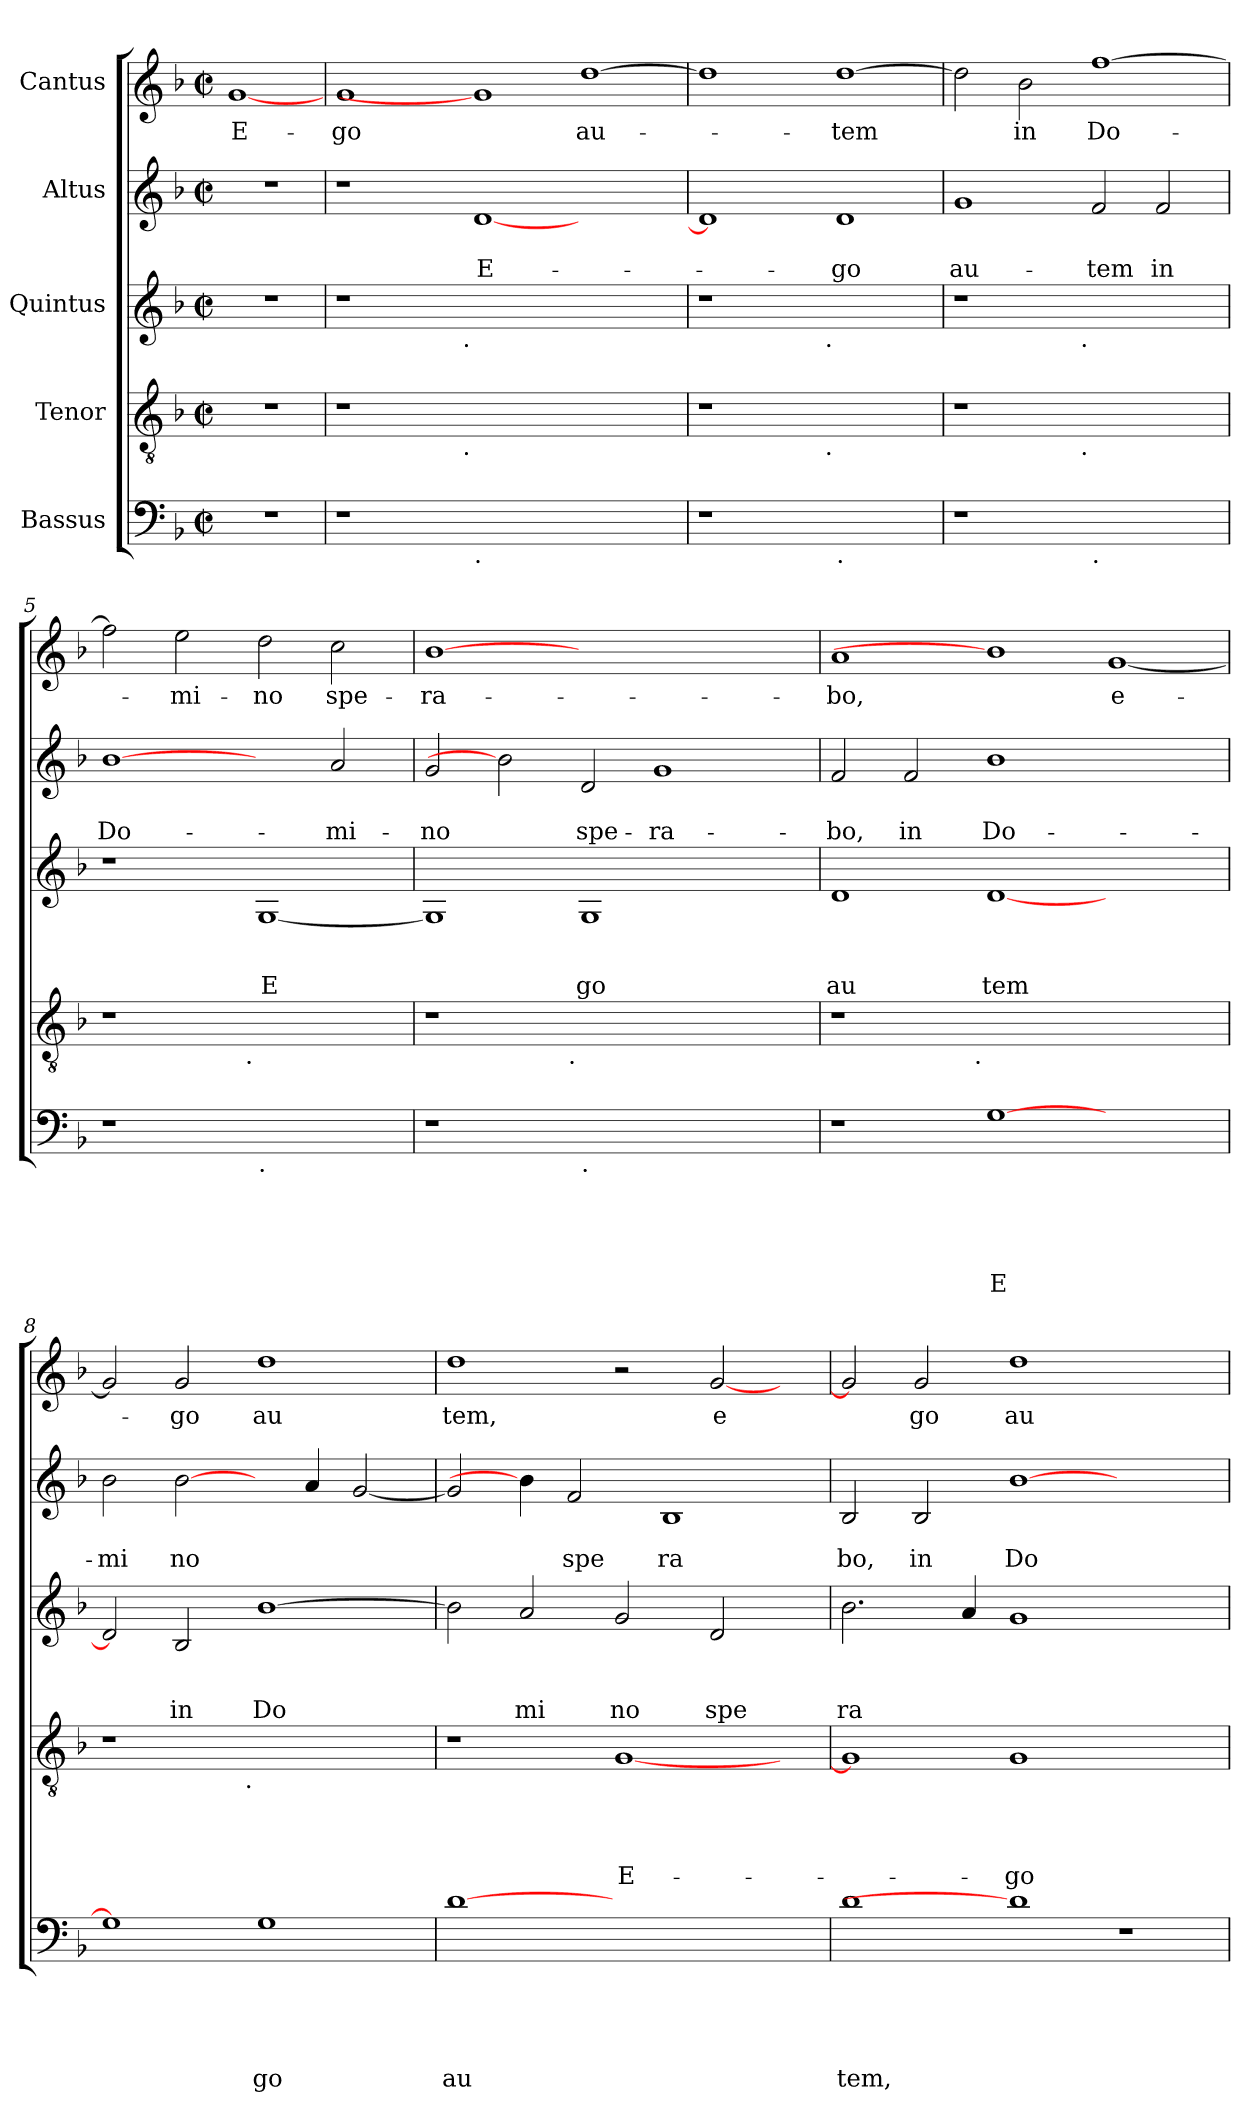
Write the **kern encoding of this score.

**kern	**text	**text	**text	**text	**text	**kern	**text	**text	**text	**text	**kern	**text	**text	**text	**kern	**text	**text	**kern	**text
*part5	*part5	*part5	*part5	*part5	*part5	*part4	*part4	*part4	*part4	*part4	*part3	*part3	*part3	*part3	*part2	*part2	*part2	*part1	*part1
*staff5	*staff5	*staff5	*staff5	*staff5	*staff5	*staff4	*staff4	*staff4	*staff4	*staff4	*staff3	*staff3	*staff3	*staff3	*staff2	*staff2	*staff2	*staff1	*staff1
*I"Bassus	*	*	*	*	*	*I"Tenor	*	*	*	*	*I"Quintus	*	*	*	*I"Altus	*	*	*I"Cantus	*
*clefF4	*	*	*	*	*	*clefGv2	*	*	*	*	*clefG2	*	*	*	*clefG2	*	*	*clefG2	*
*k[b-]	*	*	*	*	*	*k[b-]	*	*	*	*	*k[b-]	*	*	*	*k[b-]	*	*	*k[b-]	*
*F:	*	*	*	*	*	*F:	*	*	*	*	*F:	*	*	*	*F:	*	*	*F:	*
*M2/2	*	*	*	*	*	*M2/2	*	*	*	*	*M2/2	*	*	*	*M2/2	*	*	*M2/2	*
*met(c|)	*	*	*	*	*	*met(c|)	*	*	*	*	*met(c|)	*	*	*	*met(c|)	*	*	*met(c|)	*
=1	=1	=1	=1	=1	=1	=1	=1	=1	=1	=1	=1	=1	=1	=1	=1	=1	=1	=1	=1
!	!	!	!	!	!	!	!	!	!	!	!	!	!	!	!	!	!	!	!LO:LY:b
1r	.	.	.	.	.	1r	.	.	.	.	1r	.	.	.	1r	.	.	[1g	E-
=2	=2	=2	=2	=2	=2	=2	=2	=2	=2	=2	=2	=2	=2	=2	=2	=2	=2	=2	=2
!	!	!	!	!	!	!	!	!	!	!	!	!	!	!	!	!	!	!	!LO:LY:b
*	*	*	*	*	*	*^	*	*	*	*	*^	*	*	*	*	*	*	*	*
1r	.	.	.	.	.	1r	2ryy	.	.	.	.	1r	2ryy	.	.	.	1r	.	.	1g	-go
.	.	.	.	.	.	.	4...ryy	.	.	.	.	.	4...ryy	.	.	.	.	.	.	.	.
!	!	!	!	!	!	!	!	!	!	!	!	!	!LO:TX:b:t=.	!	!	!	!	!	!	!	!
!	!	!	!	!	!	!	!LO:TX:b:t=.	!	!	!	!	!	!	!	!	!	!	!	!	!	!
.	.	.	.	.	.	.	1ryy	.	.	.	.	.	1ryy	.	.	.	.	.	.	.	.
!LO:TX:b:t=.	!	!	!	!	!	!	!	!	!	!	!	!	!	!	!	!	!	!	!	!	!
!	!	!	!	!	!	!	!	!	!	!	!	!	!	!	!	!	!	!	!LO:LY:b	!	!
0ryy	.	.	.	.	.	0ryy	.	.	.	.	.	0ryy	.	.	.	.	[<1d	.	E-	1g]	.
.	.	.	.	.	.	.	1ryy	.	.	.	.	.	1ryy	.	.	.	.	.	.	.	.
!	!	!	!	!	!	!	!	!	!	!	!	!	!	!	!	!	!	!	!	!	!LO:LY:b
.	.	.	.	.	.	.	.	.	.	.	.	.	.	.	.	.	1ryy	.	.	[>1dd	au-
.	.	.	.	.	.	.	32ryy	.	.	.	.	.	32ryy	.	.	.	.	.	.	.	.
=3	=3	=3	=3	=3	=3	=3	=3	=3	=3	=3	=3	=3	=3	=3	=3	=3	=3	=3	=3	=3	=3
1r	.	.	.	.	.	1r	2ryy	.	.	.	.	1r	2ryy	.	.	.	1d]	.	.	1dd]	.
.	.	.	.	.	.	.	4...ryy	.	.	.	.	.	4...ryy	.	.	.	.	.	.	.	.
!	!	!	!	!	!	!	!	!	!	!	!	!	!LO:TX:b:t=.	!	!	!	!	!	!	!	!
!	!	!	!	!	!	!	!LO:TX:b:t=.	!	!	!	!	!	!	!	!	!	!	!	!	!	!
.	.	.	.	.	.	.	1ryy	.	.	.	.	.	1ryy	.	.	.	.	.	.	.	.
!LO:TX:b:t=.	!	!	!	!	!	!	!	!	!	!	!	!	!	!	!	!	!	!	!	!	!
!	!	!	!	!	!	!	!	!	!	!	!	!	!	!	!	!	!	!	!LO:LY:b	!	!LO:LY:b
1ryy	.	.	.	.	.	1ryy	.	.	.	.	.	1ryy	.	.	.	.	1d	.	-go	[>1dd	-tem
.	.	.	.	.	.	.	32ryy	.	.	.	.	.	32ryy	.	.	.	.	.	.	.	.
=4	=4	=4	=4	=4	=4	=4	=4	=4	=4	=4	=4	=4	=4	=4	=4	=4	=4	=4	=4	=4	=4
!	!	!	!	!	!	!	!	!	!	!	!	!	!	!	!	!	!	!	!LO:LY:b	!	!
1r	.	.	.	.	.	1r	2ryy	.	.	.	.	1r	2ryy	.	.	.	1g	.	au-	2dd\]	.
!	!	!	!	!	!	!	!	!	!	!	!	!	!	!	!	!	!	!	!	!	!LO:LY:b
.	.	.	.	.	.	.	4...ryy	.	.	.	.	.	4...ryy	.	.	.	.	.	.	2b-\	in
!	!	!	!	!	!	!	!	!	!	!	!	!	!LO:TX:b:t=.	!	!	!	!	!	!	!	!
!	!	!	!	!	!	!	!LO:TX:b:t=.	!	!	!	!	!	!	!	!	!	!	!	!	!	!
.	.	.	.	.	.	.	1ryy	.	.	.	.	.	1ryy	.	.	.	.	.	.	.	.
!LO:TX:b:t=.	!	!	!	!	!	!	!	!	!	!	!	!	!	!	!	!	!	!	!	!	!
!	!	!	!	!	!	!	!	!	!	!	!	!	!	!	!	!	!	!	!LO:LY:b	!	!LO:LY:b
1ryy	.	.	.	.	.	1ryy	.	.	.	.	.	1ryy	.	.	.	.	2f/	.	-tem	[>1ff	Do-
!	!	!	!	!	!	!	!	!	!	!	!	!	!	!	!	!	!	!	!LO:LY:b	!	!
.	.	.	.	.	.	.	.	.	.	.	.	.	.	.	.	.	2f/	.	in	.	.
.	.	.	.	.	.	.	32ryy	.	.	.	.	.	32ryy	.	.	.	.	.	.	.	.
=5	=5	=5	=5	=5	=5	=5	=5	=5	=5	=5	=5	=5	=5	=5	=5	=5	=5	=5	=5	=5	=5
!	!	!	!	!	!	!	!	!	!	!	!	!	!	!	!	!	!	!	!LO:LY:b	!	!
*	*	*	*	*	*	*	*	*	*	*	*	*v	*v	*	*	*	*	*	*	*	*
1r	.	.	.	.	.	1r	2ryy	.	.	.	.	1r	.	.	.	[1b-	.	Do-	2ff\]	.
!	!	!	!	!	!	!	!	!	!	!	!	!	!	!	!	!	!	!	!	!LO:LY:b
.	.	.	.	.	.	.	4...ryy	.	.	.	.	.	.	.	.	.	.	.	2ee\	-mi-
!	!	!	!	!	!	!	!LO:TX:b:t=.	!	!	!	!	!	!	!	!	!	!	!	!	!
.	.	.	.	.	.	.	1ryy	.	.	.	.	.	.	.	.	.	.	.	.	.
!LO:TX:b:t=.	!	!	!	!	!	!	!	!	!	!	!	!	!	!	!	!	!	!	!	!
!	!	!	!	!	!	!	!	!	!	!	!	!	!	!	!LO:LY:b	!	!	!	!	!LO:LY:b
1ryy	.	.	.	.	.	1ryy	.	.	.	.	.	[<1G	.	.	E	2ryy	.	.	2dd\	-no
!	!	!	!	!	!	!	!	!	!	!	!	!	!	!	!	!	!	!LO:LY:b	!	!LO:LY:b
.	.	.	.	.	.	.	.	.	.	.	.	.	.	.	.	2a/	.	-mi-	2cc\	spe-
.	.	.	.	.	.	.	32ryy	.	.	.	.	.	.	.	.	.	.	.	.	.
=6	=6	=6	=6	=6	=6	=6	=6	=6	=6	=6	=6	=6	=6	=6	=6	=6	=6	=6	=6	=6
!	!	!	!	!	!	!	!	!	!	!	!	!	!	!	!	!	!	!LO:LY:b	!	!LO:LY:b
1r	.	.	.	.	.	1r	2ryy	.	.	.	.	1G]	.	.	.	2g/	.	-no	[1b-	-ra-
.	.	.	.	.	.	.	4...ryy	.	.	.	.	.	.	.	.	2b-]	.	.	.	.
!	!	!	!	!	!	!	!LO:TX:b:t=.	!	!	!	!	!	!	!	!	!	!	!	!	!
.	.	.	.	.	.	.	1ryy	.	.	.	.	.	.	.	.	.	.	.	.	.
!LO:TX:b:t=.	!	!	!	!	!	!	!	!	!	!	!	!	!	!	!	!	!	!	!	!
!	!	!	!	!	!	!	!	!	!	!	!	!	!	!	!LO:LY:b	!	!	!LO:LY:b	!	!
1.ryy	.	.	.	.	.	1.ryy	.	.	.	.	.	1G	.	.	go	2d/	.	spe-	1.ryy	.
!	!	!	!	!	!	!	!	!	!	!	!	!	!	!	!	!	!	!LO:LY:b	!	!
.	.	.	.	.	.	.	.	.	.	.	.	.	.	.	.	1g	.	-ra-	.	.
.	.	.	.	.	.	.	2ryy	.	.	.	.	.	.	.	.	.	.	.	.	.
.	.	.	.	.	.	.	.	.	.	.	.	2ryy	.	.	.	.	.	.	.	.
.	.	.	.	.	.	.	32ryy	.	.	.	.	.	.	.	.	.	.	.	.	.
=7	=7	=7	=7	=7	=7	=7	=7	=7	=7	=7	=7	=7	=7	=7	=7	=7	=7	=7	=7	=7
!	!	!	!	!	!	!	!	!	!	!	!	!	!	!	!LO:LY:b	!	!	!LO:LY:b	!	!LO:LY:b
1r	.	.	.	.	.	1r	2ryy	.	.	.	.	1d	.	.	au	2f/	.	-bo,	1a	-bo,
!	!	!	!	!	!	!	!	!	!	!	!	!	!	!	!	!	!	!LO:LY:b	!	!
.	.	.	.	.	.	.	4...ryy	.	.	.	.	.	.	.	.	2f/	.	in	.	.
!	!	!	!	!	!	!	!LO:TX:b:t=.	!	!	!	!	!	!	!	!	!	!	!	!	!
.	.	.	.	.	.	.	1ryy	.	.	.	.	.	.	.	.	.	.	.	.	.
!	!	!	!	!	!LO:LY:b	!	!	!	!	!	!	!	!	!	!LO:LY:b	!	!	!LO:LY:b	!	!
[<1G	.	.	.	.	E	0ryy	.	.	.	.	.	[<1d	.	.	tem	1b-	.	Do-	1b-]	.
.	.	.	.	.	.	.	1ryy	.	.	.	.	.	.	.	.	.	.	.	.	.
!	!	!	!	!	!	!	!	!	!	!	!	!	!	!	!	!	!	!	!	!LO:LY:b:rj
1ryy	.	.	.	.	.	.	.	.	.	.	.	1ryy	.	.	.	1ryy	.	.	[<1g	e-
.	.	.	.	.	.	.	32ryy	.	.	.	.	.	.	.	.	.	.	.	.	.
!!LO:LB:g=z
=8	=8	=8	=8	=8	=8	=8	=8	=8	=8	=8	=8	=8	=8	=8	=8	=8	=8	=8	=8	=8
!	!	!	!	!	!	!	!	!	!	!	!	!	!	!	!	!	!	!LO:LY:b	!	!
1G]	.	.	.	.	.	1r	2ryy	.	.	.	.	2d/]	.	.	.	2b-\	.	-mi	2g/]	.
!	!	!	!	!	!	!	!	!	!	!	!	!	!	!	!LO:LY:b	!	!	!LO:LY:b	!	!LO:LY:b
.	.	.	.	.	.	.	4...ryy	.	.	.	.	2B-/	.	.	in	[2b-\	.	no	2g/	-go
!	!	!	!	!	!	!	!LO:TX:b:t=.	!	!	!	!	!	!	!	!	!	!	!	!	!
.	.	.	.	.	.	.	1ryy	.	.	.	.	.	.	.	.	.	.	.	.	.
!	!	!	!	!	!LO:LY:b	!	!	!	!	!	!	!	!	!	!LO:LY:b	!	!	!	!	!LO:LY:b
1G	.	.	.	.	go	1ryy	.	.	.	.	.	[>1b-	.	.	Do	4ryy	.	.	1dd	au
.	.	.	.	.	.	.	.	.	.	.	.	.	.	.	.	4a/	.	.	.	.
.	.	.	.	.	.	.	.	.	.	.	.	.	.	.	.	[<2g/	.	.	.	.
.	.	.	.	.	.	.	32ryy	.	.	.	.	.	.	.	.	.	.	.	.	.
=9	=9	=9	=9	=9	=9	=9	=9	=9	=9	=9	=9	=9	=9	=9	=9	=9	=9	=9	=9	=9
!	!	!	!	!	!LO:LY:b	!	!	!	!	!	!	!	!	!	!	!	!	!	!	!LO:LY:b
*	*	*	*	*	*	*v	*v	*	*	*	*	*	*	*	*	*	*	*	*	*
[1d	.	.	.	.	au	1r	.	.	.	.	2b-\]	.	.	.	2g/]	.	.	1dd	tem,
!	!	!	!	!	!	!	!	!	!	!	!	!	!	!LO:LY:b	!	!	!	!	!
.	.	.	.	.	.	.	.	.	.	.	2a/	.	.	mi	4b-\]	.	.	.	.
!	!	!	!	!	!	!	!	!	!	!	!	!	!	!	!	!	!LO:LY:b	!	!
.	.	.	.	.	.	.	.	.	.	.	.	.	.	.	2f/	.	spe	.	.
!	!	!	!	!	!	!	!	!	!	!LO:LY:b	!	!	!	!LO:LY:b	!	!	!	!	!
1ryy	.	.	.	.	.	[<1G	.	.	.	E-	2g/	.	.	no	.	.	.	2r	.
!	!	!	!	!	!	!	!	!	!	!	!	!	!	!	!	!	!LO:LY:b	!	!
.	.	.	.	.	.	.	.	.	.	.	.	.	.	.	1B-	.	ra	.	.
!	!	!	!	!	!	!	!	!	!	!	!	!	!	!LO:LY:b	!	!	!	!	!LO:LY:b
.	.	.	.	.	.	.	.	.	.	.	2d/	.	.	spe	.	.	.	[<2g/	e
4ryy	.	.	.	.	.	4ryy	.	.	.	.	4ryy	.	.	.	.	.	.	4ryy	.
=10	=10	=10	=10	=10	=10	=10	=10	=10	=10	=10	=10	=10	=10	=10	=10	=10	=10	=10	=10
!	!	!	!	!	!LO:LY:b	!	!	!	!	!	!	!	!	!LO:LY:b	!	!	!LO:LY:b	!	!
1d	.	.	.	.	tem,	1G]	.	.	.	.	2.b-\	.	.	ra	2B-/	.	bo,	2g/]	.
!	!	!	!	!	!	!	!	!	!	!	!	!	!	!	!	!	!LO:LY:b	!	!LO:LY:b
.	.	.	.	.	.	.	.	.	.	.	.	.	.	.	2B-/	.	in	2g/	go
.	.	.	.	.	.	.	.	.	.	.	4a/	.	.	.	.	.	.	.	.
!	!	!	!	!	!	!	!	!	!	!LO:LY:b	!	!	!	!	!	!	!LO:LY:b	!	!LO:LY:b
1d]	.	.	.	.	.	1G	.	.	.	-go	1g	.	.	.	[>1b-	.	Do	1dd	au
1r	.	.	.	.	.	1ryy	.	.	.	.	1ryy	.	.	.	1ryy	.	.	1ryy	.
=	=	=	=	=	=	=	=	=	=	=	=	=	=	=	=	=	=	=	=
*-	*-	*-	*-	*-	*-	*-	*-	*-	*-	*-	*-	*-	*-	*-	*-	*-	*-	*-	*-
